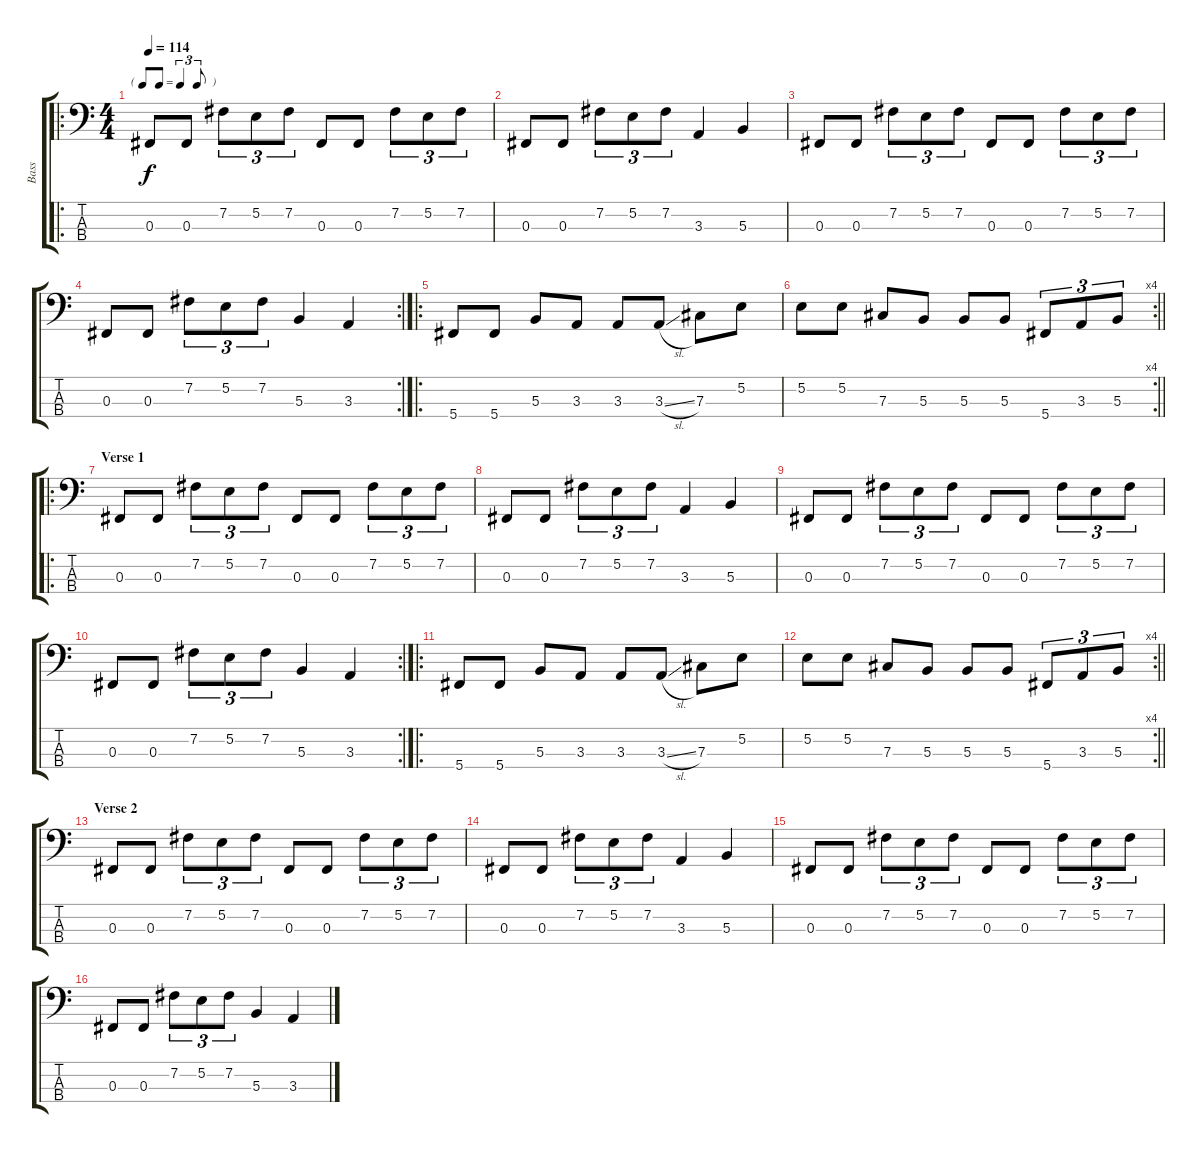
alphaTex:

\track ("Bass" "Bass") {instrument electricbassfinger}
\staff {score tabs}
\tuning (E2 B1 Gb1 Db1) {hide}
\ro
\ts (4 4)
\tf triplet8th
\tempo 114
\clef f4
\ks c
0.3.8{dy f instrument electricbassfinger} 0.3.8 7.2.8{tu (3 2)} 5.2.8{tu (3 2)} 7.2.8{tu (3 2)} 0.3.8 0.3.8 7.2.8{tu (3 2)} 5.2.8{tu (3 2)} 7.2.8{tu (3 2)} |
0.3.8 0.3.8 7.2.8{tu (3 2)} 5.2.8{tu (3 2)} 7.2.8{tu (3 2)} 3.3.4 5.3.4 |
0.3.8 0.3.8 7.2.8{tu (3 2)} 5.2.8{tu (3 2)} 7.2.8{tu (3 2)} 0.3.8 0.3.8 7.2.8{tu (3 2)} 5.2.8{tu (3 2)} 7.2.8{tu (3 2)} |
\rc 2
0.3.8 0.3.8 7.2.8{tu (3 2)} 5.2.8{tu (3 2)} 7.2.8{tu (3 2)} 5.3.4 3.3.4 |
\ro
5.4.8 5.4.8 5.3.8 3.3.8 3.3.8 3.3{sl}.8 7.3.8 5.2.8 |
\rc 4
\barLineRight lightlight
5.2.8 5.2.8 7.3.8 5.3.8 5.3.8 5.3.8 5.4.8{tu (3 2)} 3.3.8{tu (3 2)} 5.3.8{tu (3 2)} |
\ro
\section ("" "Verse 1")
0.3.8 0.3.8 7.2.8{tu (3 2)} 5.2.8{tu (3 2)} 7.2.8{tu (3 2)} 0.3.8 0.3.8 7.2.8{tu (3 2)} 5.2.8{tu (3 2)} 7.2.8{tu (3 2)} |
0.3.8 0.3.8 7.2.8{tu (3 2)} 5.2.8{tu (3 2)} 7.2.8{tu (3 2)} 3.3.4 5.3.4 |
0.3.8 0.3.8 7.2.8{tu (3 2)} 5.2.8{tu (3 2)} 7.2.8{tu (3 2)} 0.3.8 0.3.8 7.2.8{tu (3 2)} 5.2.8{tu (3 2)} 7.2.8{tu (3 2)} |
\rc 2
0.3.8 0.3.8 7.2.8{tu (3 2)} 5.2.8{tu (3 2)} 7.2.8{tu (3 2)} 5.3.4 3.3.4 |
\ro
5.4.8 5.4.8 5.3.8 3.3.8 3.3.8 3.3{sl}.8 7.3.8 5.2.8 |
\rc 4
\barLineRight lightlight
5.2.8 5.2.8 7.3.8 5.3.8 5.3.8 5.3.8 5.4.8{tu (3 2)} 3.3.8{tu (3 2)} 5.3.8{tu (3 2)} |
\section ("" "Verse 2")
0.3.8 0.3.8 7.2.8{tu (3 2)} 5.2.8{tu (3 2)} 7.2.8{tu (3 2)} 0.3.8 0.3.8 7.2.8{tu (3 2)} 5.2.8{tu (3 2)} 7.2.8{tu (3 2)} |
0.3.8 0.3.8 7.2.8{tu (3 2)} 5.2.8{tu (3 2)} 7.2.8{tu (3 2)} 3.3.4 5.3.4 |
0.3.8 0.3.8 7.2.8{tu (3 2)} 5.2.8{tu (3 2)} 7.2.8{tu (3 2)} 0.3.8 0.3.8 7.2.8{tu (3 2)} 5.2.8{tu (3 2)} 7.2.8{tu (3 2)} |
0.3.8 0.3.8 7.2.8{tu (3 2)} 5.2.8{tu (3 2)} 7.2.8{tu (3 2)} 5.3.4 3.3.4
